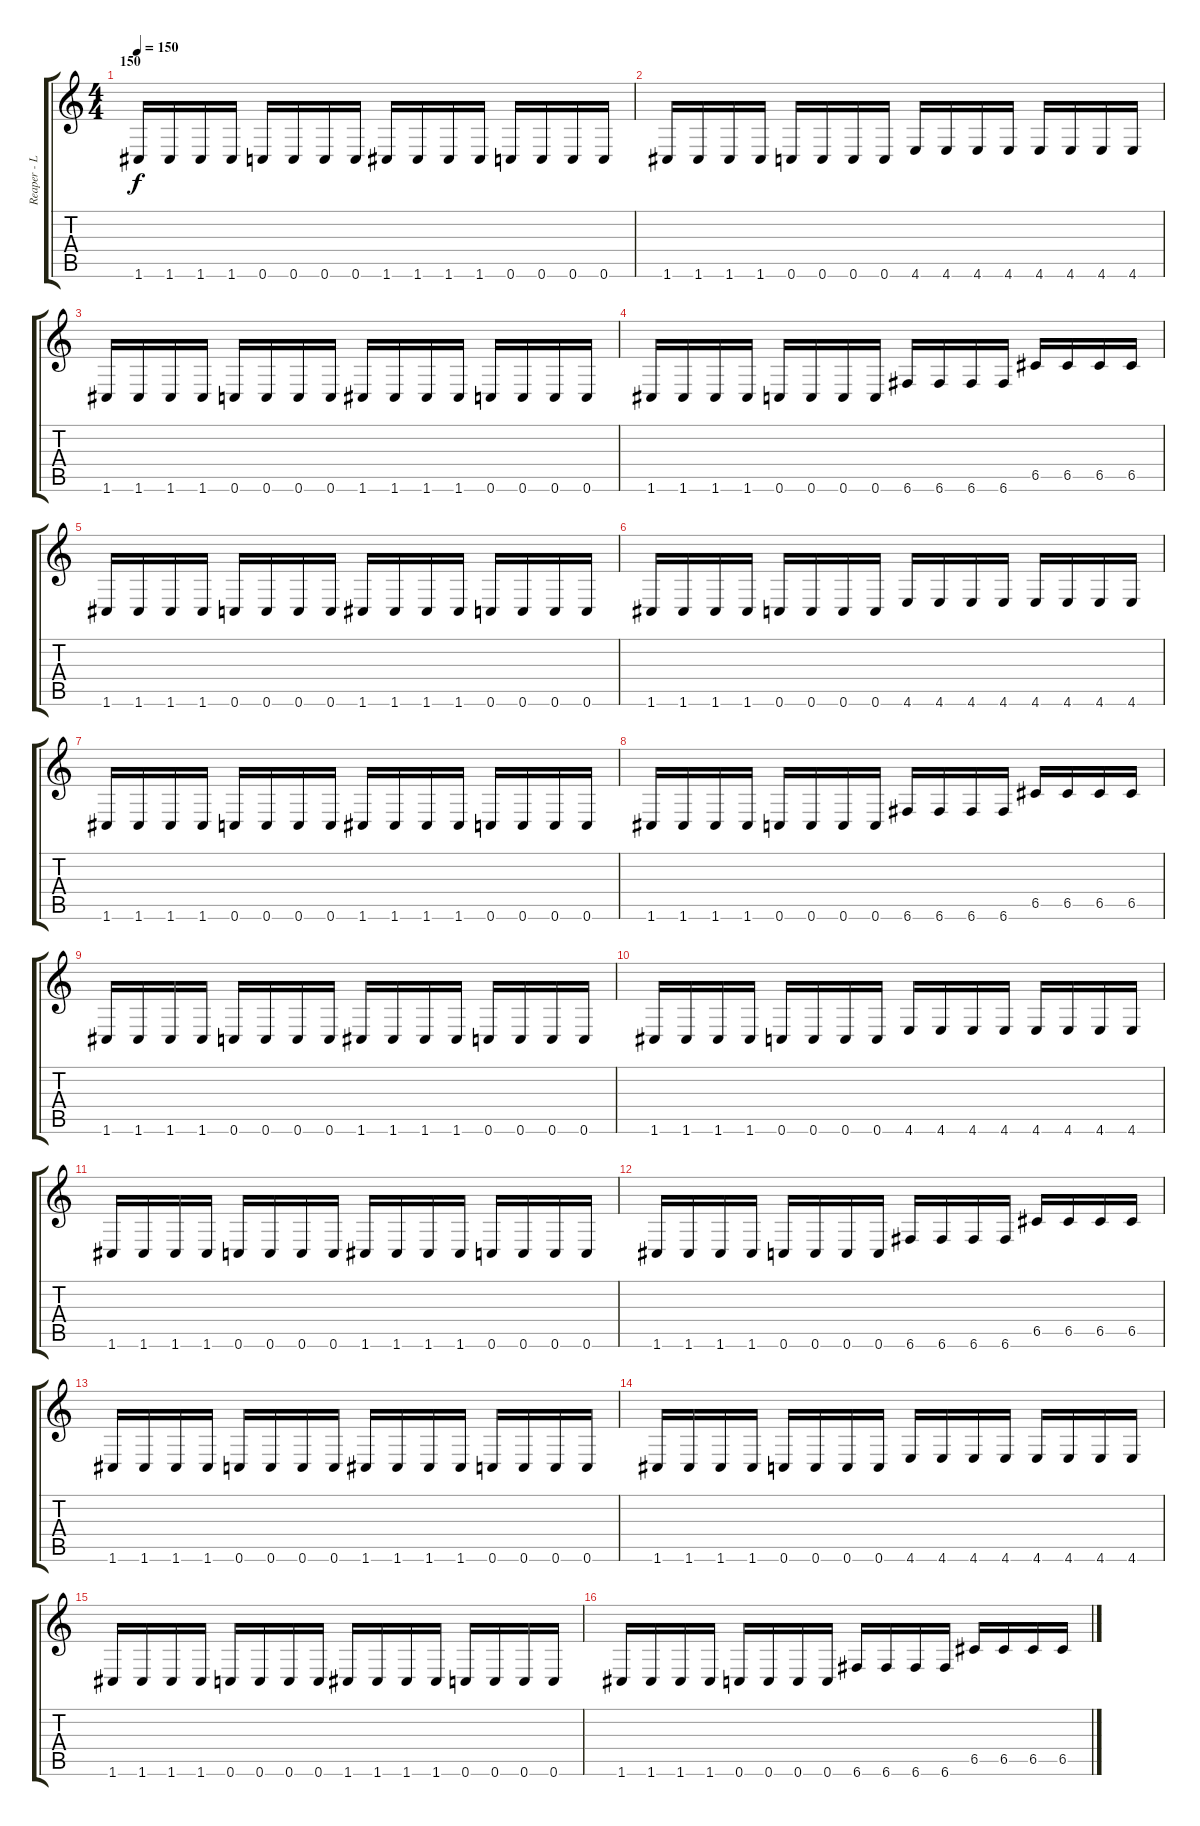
\track ("Reaper - Left" "Reaper - L") {instrument overdrivenguitar}
\staff {score tabs}
\tuning (D4 A3 F3 C3 G2 C2) {hide}
\ts (4 4)
\section ("" "150")
\tempo 150
\clef g2
\ks c
1.6.16{dy f} 1.6.16 1.6.16 1.6.16 0.6.16 0.6.16 0.6.16 0.6.16 1.6.16 1.6.16 1.6.16 1.6.16 0.6.16 0.6.16 0.6.16 0.6.16 |
1.6.16 1.6.16 1.6.16 1.6.16 0.6.16 0.6.16 0.6.16 0.6.16 4.6.16 4.6.16 4.6.16 4.6.16 4.6.16 4.6.16 4.6.16 4.6.16 |
1.6.16 1.6.16 1.6.16 1.6.16 0.6.16 0.6.16 0.6.16 0.6.16 1.6.16 1.6.16 1.6.16 1.6.16 0.6.16 0.6.16 0.6.16 0.6.16 |
1.6.16 1.6.16 1.6.16 1.6.16 0.6.16 0.6.16 0.6.16 0.6.16 6.6.16 6.6.16 6.6.16 6.6.16 6.5.16 6.5.16 6.5.16 6.5.16 |
1.6.16 1.6.16 1.6.16 1.6.16 0.6.16 0.6.16 0.6.16 0.6.16 1.6.16 1.6.16 1.6.16 1.6.16 0.6.16 0.6.16 0.6.16 0.6.16 |
1.6.16 1.6.16 1.6.16 1.6.16 0.6.16 0.6.16 0.6.16 0.6.16 4.6.16 4.6.16 4.6.16 4.6.16 4.6.16 4.6.16 4.6.16 4.6.16 |
1.6.16 1.6.16 1.6.16 1.6.16 0.6.16 0.6.16 0.6.16 0.6.16 1.6.16 1.6.16 1.6.16 1.6.16 0.6.16 0.6.16 0.6.16 0.6.16 |
1.6.16 1.6.16 1.6.16 1.6.16 0.6.16 0.6.16 0.6.16 0.6.16 6.6.16 6.6.16 6.6.16 6.6.16 6.5.16 6.5.16 6.5.16 6.5.16 |
1.6.16 1.6.16 1.6.16 1.6.16 0.6.16 0.6.16 0.6.16 0.6.16 1.6.16 1.6.16 1.6.16 1.6.16 0.6.16 0.6.16 0.6.16 0.6.16 |
1.6.16 1.6.16 1.6.16 1.6.16 0.6.16 0.6.16 0.6.16 0.6.16 4.6.16 4.6.16 4.6.16 4.6.16 4.6.16 4.6.16 4.6.16 4.6.16 |
1.6.16 1.6.16 1.6.16 1.6.16 0.6.16 0.6.16 0.6.16 0.6.16 1.6.16 1.6.16 1.6.16 1.6.16 0.6.16 0.6.16 0.6.16 0.6.16 |
1.6.16 1.6.16 1.6.16 1.6.16 0.6.16 0.6.16 0.6.16 0.6.16 6.6.16 6.6.16 6.6.16 6.6.16 6.5.16 6.5.16 6.5.16 6.5.16 |
1.6.16 1.6.16 1.6.16 1.6.16 0.6.16 0.6.16 0.6.16 0.6.16 1.6.16 1.6.16 1.6.16 1.6.16 0.6.16 0.6.16 0.6.16 0.6.16 |
1.6.16 1.6.16 1.6.16 1.6.16 0.6.16 0.6.16 0.6.16 0.6.16 4.6.16 4.6.16 4.6.16 4.6.16 4.6.16 4.6.16 4.6.16 4.6.16 |
1.6.16 1.6.16 1.6.16 1.6.16 0.6.16 0.6.16 0.6.16 0.6.16 1.6.16 1.6.16 1.6.16 1.6.16 0.6.16 0.6.16 0.6.16 0.6.16 |
1.6.16 1.6.16 1.6.16 1.6.16 0.6.16 0.6.16 0.6.16 0.6.16 6.6.16 6.6.16 6.6.16 6.6.16 6.5.16 6.5.16 6.5.16 6.5.16
